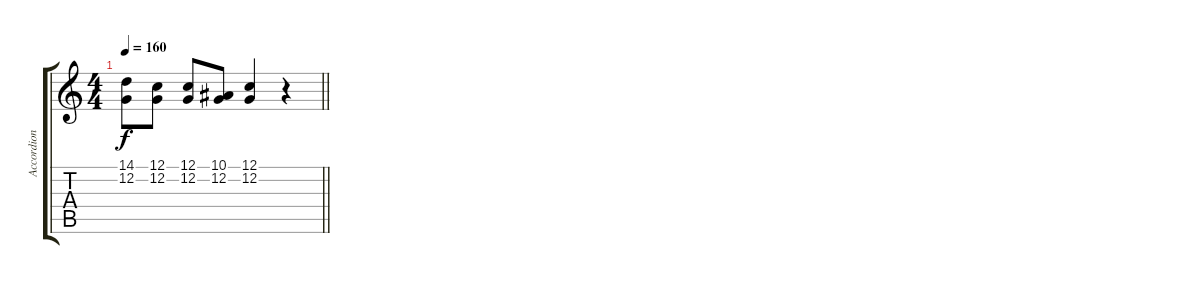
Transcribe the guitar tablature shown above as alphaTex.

\track ("Accordion" "Accordion") {instrument accordion}
\staff {score tabs}
\tuning (C4 G3 Eb3 Bb2 F2 C2) {hide}
\ts (4 4)
\tempo 160
\clef g2
\barLineRight lightlight
\ks c
(14.1 12.2).8{dy f} (12.1 12.2).8 (12.1 12.2).8 (10.1 12.2).8 (12.1 12.2).4 r.4
